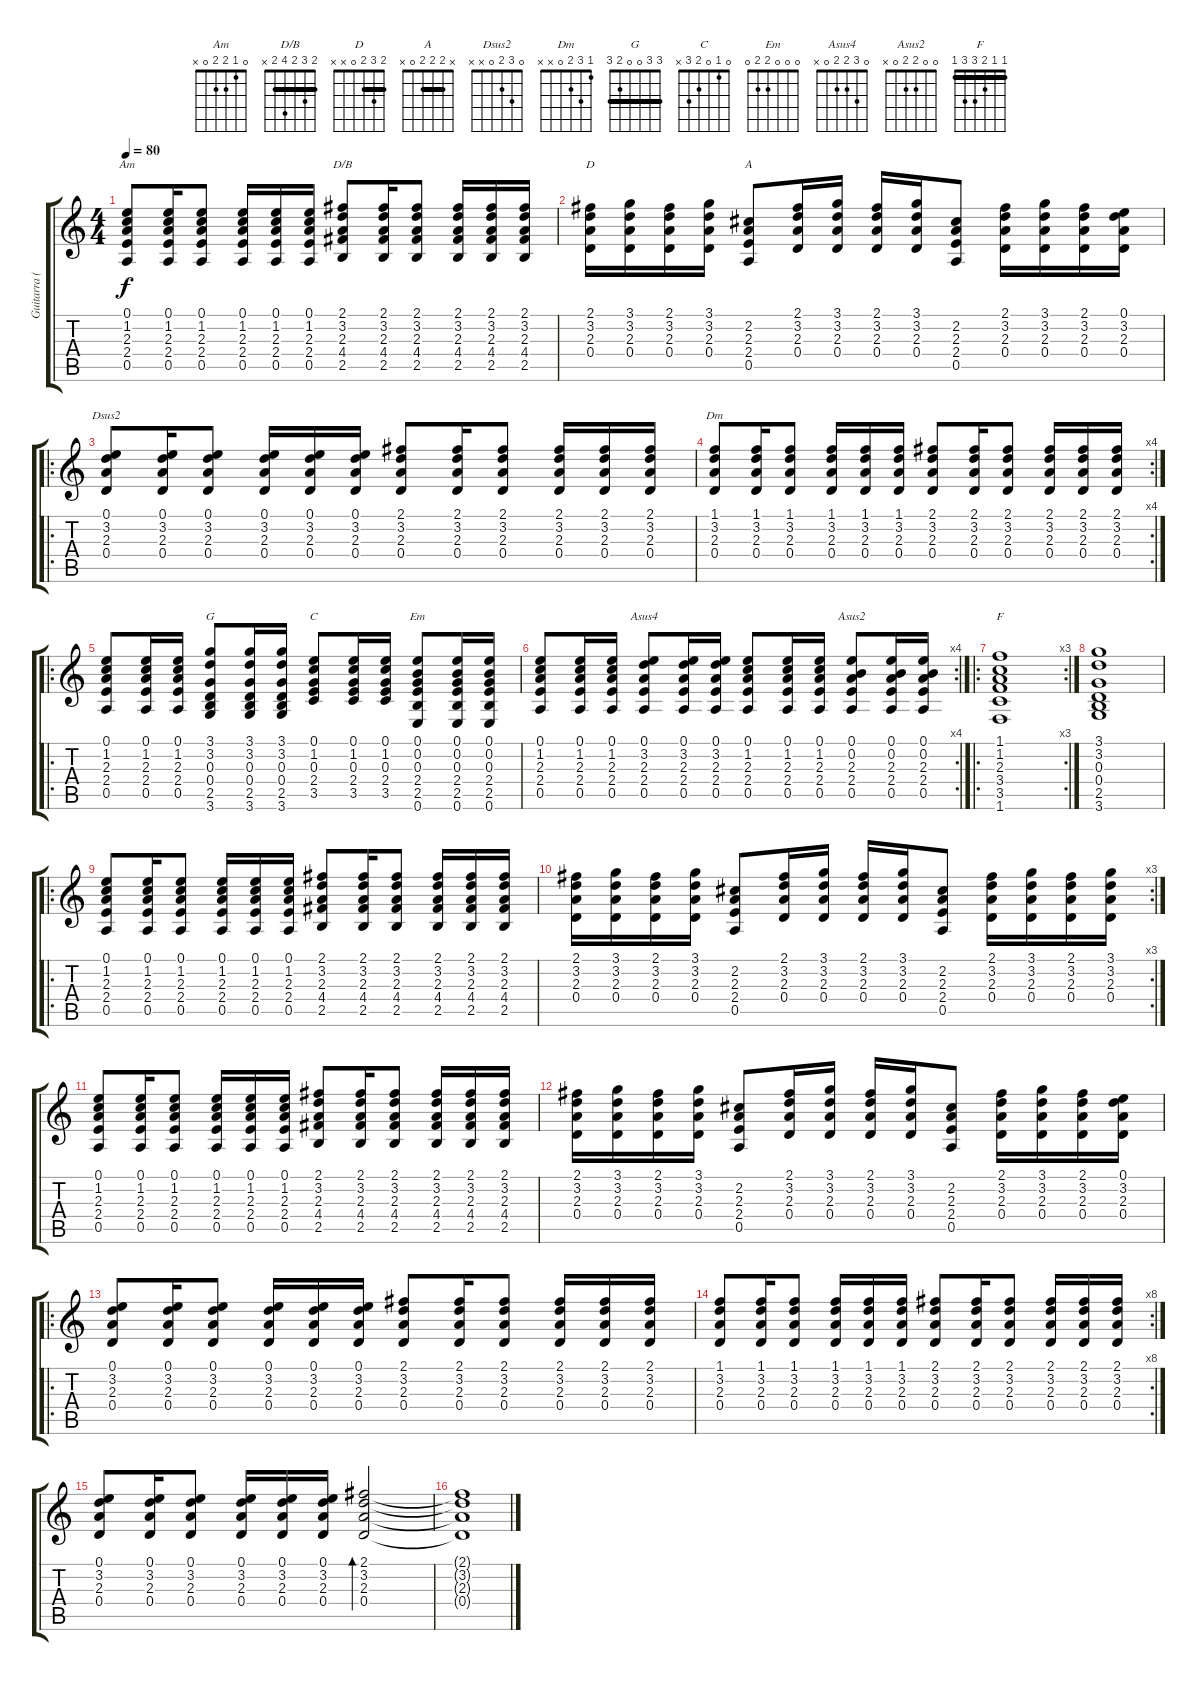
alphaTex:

\track ("Guitarra (Juan Archoni)" "Guitarra (") {instrument acousticguitarnylon}
\staff {score tabs}
\tuning (E4 B3 G3 D3 A2 E2) {hide}
\chord ("Am" 0 1 2 2 0 x)
\chord ("D/B" 2 3 2 4 2 x) {barre 2}
\chord ("D" 2 3 2 0 x x) {barre 2}
\chord ("A" x 2 2 2 0 x) {barre 2}
\chord ("Dsus2" 0 3 2 0 x x)
\chord ("Dm" 1 3 2 0 x x)
\chord ("G" 3 3 0 0 2 3) {barre 3}
\chord ("C" 0 1 0 2 3 x)
\chord ("Em" 0 0 0 2 2 0)
\chord ("Asus4" 0 3 2 2 0 x)
\chord ("Asus2" 0 0 2 2 0 x)
\chord ("F" 1 1 2 3 3 1) {barre 1}
\ts (4 4)
\tempo 80
\clef g2
\ks c
(0.1 1.2 2.3 2.4 0.5).8{ch "Am" dy f} (0.1 1.2 2.3 2.4 0.5).16 (0.1 1.2 2.3 2.4 0.5).8 (0.1 1.2 2.3 2.4 0.5).16 (0.1 1.2 2.3 2.4 0.5).16 (0.1 1.2 2.3 2.4 0.5).16 (2.1 3.2 2.3 4.4 2.5).8{ch "D/B"} (2.1 3.2 2.3 4.4 2.5).16 (2.1 3.2 2.3 4.4 2.5).8 (2.1 3.2 2.3 4.4 2.5).16 (2.1 3.2 2.3 4.4 2.5).16 (2.1 3.2 2.3 4.4 2.5).16 |
(2.1 3.2 2.3 0.4).16{ch "D"} (3.1 3.2 2.3 0.4).16 (2.1 3.2 2.3 0.4).16 (3.1 3.2 2.3 0.4).16 (2.2 2.3 2.4 0.5).8{ch "A"} (2.1 3.2 2.3 0.4).16 (3.1 3.2 2.3 0.4).16 (2.1 3.2 2.3 0.4).16 (3.1 3.2 2.3 0.4).16 (2.2 2.3 2.4 0.5).8 (2.1 3.2 2.3 0.4).16 (3.1 3.2 2.3 0.4).16 (2.1 3.2 2.3 0.4).16 (0.1 3.2 2.3 0.4).16 |
\ro
(0.1 3.2 2.3 0.4).8{ch "Dsus2"} (0.1 3.2 2.3 0.4).16 (0.1 3.2 2.3 0.4).8 (0.1 3.2 2.3 0.4).16 (0.1 3.2 2.3 0.4).16 (0.1 3.2 2.3 0.4).16 (2.1 3.2 2.3 0.4).8 (2.1 3.2 2.3 0.4).16 (2.1 3.2 2.3 0.4).8 (2.1 3.2 2.3 0.4).16 (2.1 3.2 2.3 0.4).16 (2.1 3.2 2.3 0.4).16 |
\rc 4
(1.1 3.2 2.3 0.4).8{ch "Dm"} (1.1 3.2 2.3 0.4).16 (1.1 3.2 2.3 0.4).8 (1.1 3.2 2.3 0.4).16 (1.1 3.2 2.3 0.4).16 (1.1 3.2 2.3 0.4).16 (2.1 3.2 2.3 0.4).8 (2.1 3.2 2.3 0.4).16 (2.1 3.2 2.3 0.4).8 (2.1 3.2 2.3 0.4).16 (2.1 3.2 2.3 0.4).16 (2.1 3.2 2.3 0.4).16 |
\ro
(0.1 1.2 2.3 2.4 0.5).8 (0.1 1.2 2.3 2.4 0.5).16 (0.1 1.2 2.3 2.4 0.5).16 (3.1 3.2 0.3 0.4 2.5 3.6).8{ch "G"} (3.1 3.2 0.3 0.4 2.5 3.6).16 (3.1 3.2 0.3 0.4 2.5 3.6).16 (0.1 1.2 0.3 2.4 3.5).8{ch "C"} (0.1 1.2 0.3 2.4 3.5).16 (0.1 1.2 0.3 2.4 3.5).16 (0.1 0.2 0.3 2.4 2.5 0.6).8{ch "Em"} (0.1 0.2 0.3 2.4 2.5 0.6).16 (0.1 0.2 0.3 2.4 2.5 0.6).16 |
\rc 4
(0.1 1.2 2.3 2.4 0.5).8 (0.1 1.2 2.3 2.4 0.5).16 (0.1 1.2 2.3 2.4 0.5).16 (0.1 3.2 2.3 2.4 0.5).8{ch "Asus4"} (0.1 3.2 2.3 2.4 0.5).16 (0.1 3.2 2.3 2.4 0.5).16 (0.1 1.2 2.3 2.4 0.5).8 (0.1 1.2 2.3 2.4 0.5).16 (0.1 1.2 2.3 2.4 0.5).16 (0.1 0.2 2.3 2.4 0.5).8{ch "Asus2"} (0.1 0.2 2.3 2.4 0.5).16 (0.1 0.2 2.3 2.4 0.5).16 |
\ro
\rc 3
(1.1 1.2 2.3 3.4 3.5 1.6).1{ch "F"} |
(3.1 3.2 0.3 0.4 2.5 3.6).1 |
\ro
(0.1 1.2 2.3 2.4 0.5).8 (0.1 1.2 2.3 2.4 0.5).16 (0.1 1.2 2.3 2.4 0.5).8 (0.1 1.2 2.3 2.4 0.5).16 (0.1 1.2 2.3 2.4 0.5).16 (0.1 1.2 2.3 2.4 0.5).16 (2.1 3.2 2.3 4.4 2.5).8 (2.1 3.2 2.3 4.4 2.5).16 (2.1 3.2 2.3 4.4 2.5).8 (2.1 3.2 2.3 4.4 2.5).16 (2.1 3.2 2.3 4.4 2.5).16 (2.1 3.2 2.3 4.4 2.5).16 |
\rc 3
(2.1 3.2 2.3 0.4).16 (3.1 3.2 2.3 0.4).16 (2.1 3.2 2.3 0.4).16 (3.1 3.2 2.3 0.4).16 (2.2 2.3 2.4 0.5).8 (2.1 3.2 2.3 0.4).16 (3.1 3.2 2.3 0.4).16 (2.1 3.2 2.3 0.4).16 (3.1 3.2 2.3 0.4).16 (2.2 2.3 2.4 0.5).8 (2.1 3.2 2.3 0.4).16 (3.1 3.2 2.3 0.4).16 (2.1 3.2 2.3 0.4).16 (3.1 3.2 2.3 0.4).16 |
(0.1 1.2 2.3 2.4 0.5).8 (0.1 1.2 2.3 2.4 0.5).16 (0.1 1.2 2.3 2.4 0.5).8 (0.1 1.2 2.3 2.4 0.5).16 (0.1 1.2 2.3 2.4 0.5).16 (0.1 1.2 2.3 2.4 0.5).16 (2.1 3.2 2.3 4.4 2.5).8 (2.1 3.2 2.3 4.4 2.5).16 (2.1 3.2 2.3 4.4 2.5).8 (2.1 3.2 2.3 4.4 2.5).16 (2.1 3.2 2.3 4.4 2.5).16 (2.1 3.2 2.3 4.4 2.5).16 |
(2.1 3.2 2.3 0.4).16 (3.1 3.2 2.3 0.4).16 (2.1 3.2 2.3 0.4).16 (3.1 3.2 2.3 0.4).16 (2.2 2.3 2.4 0.5).8 (2.1 3.2 2.3 0.4).16 (3.1 3.2 2.3 0.4).16 (2.1 3.2 2.3 0.4).16 (3.1 3.2 2.3 0.4).16 (2.2 2.3 2.4 0.5).8 (2.1 3.2 2.3 0.4).16 (3.1 3.2 2.3 0.4).16 (2.1 3.2 2.3 0.4).16 (0.1 3.2 2.3 0.4).16 |
\ro
(0.1 3.2 2.3 0.4).8 (0.1 3.2 2.3 0.4).16 (0.1 3.2 2.3 0.4).8 (0.1 3.2 2.3 0.4).16 (0.1 3.2 2.3 0.4).16 (0.1 3.2 2.3 0.4).16 (2.1 3.2 2.3 0.4).8 (2.1 3.2 2.3 0.4).16 (2.1 3.2 2.3 0.4).8 (2.1 3.2 2.3 0.4).16 (2.1 3.2 2.3 0.4).16 (2.1 3.2 2.3 0.4).16 |
\rc 8
(1.1 3.2 2.3 0.4).8 (1.1 3.2 2.3 0.4).16 (1.1 3.2 2.3 0.4).8 (1.1 3.2 2.3 0.4).16 (1.1 3.2 2.3 0.4).16 (1.1 3.2 2.3 0.4).16 (2.1 3.2 2.3 0.4).8 (2.1 3.2 2.3 0.4).16 (2.1 3.2 2.3 0.4).8 (2.1 3.2 2.3 0.4).16 (2.1 3.2 2.3 0.4).16 (2.1 3.2 2.3 0.4).16 |
(0.1 3.2 2.3 0.4).8 (0.1 3.2 2.3 0.4).16 (0.1 3.2 2.3 0.4).8 (0.1 3.2 2.3 0.4).16 (0.1 3.2 2.3 0.4).16 (0.1 3.2 2.3 0.4).16 (2.1 3.2 2.3 0.4).2{bd 240} |
(2.1{t} 3.2{t} 2.3{t} 0.4{t}).1
